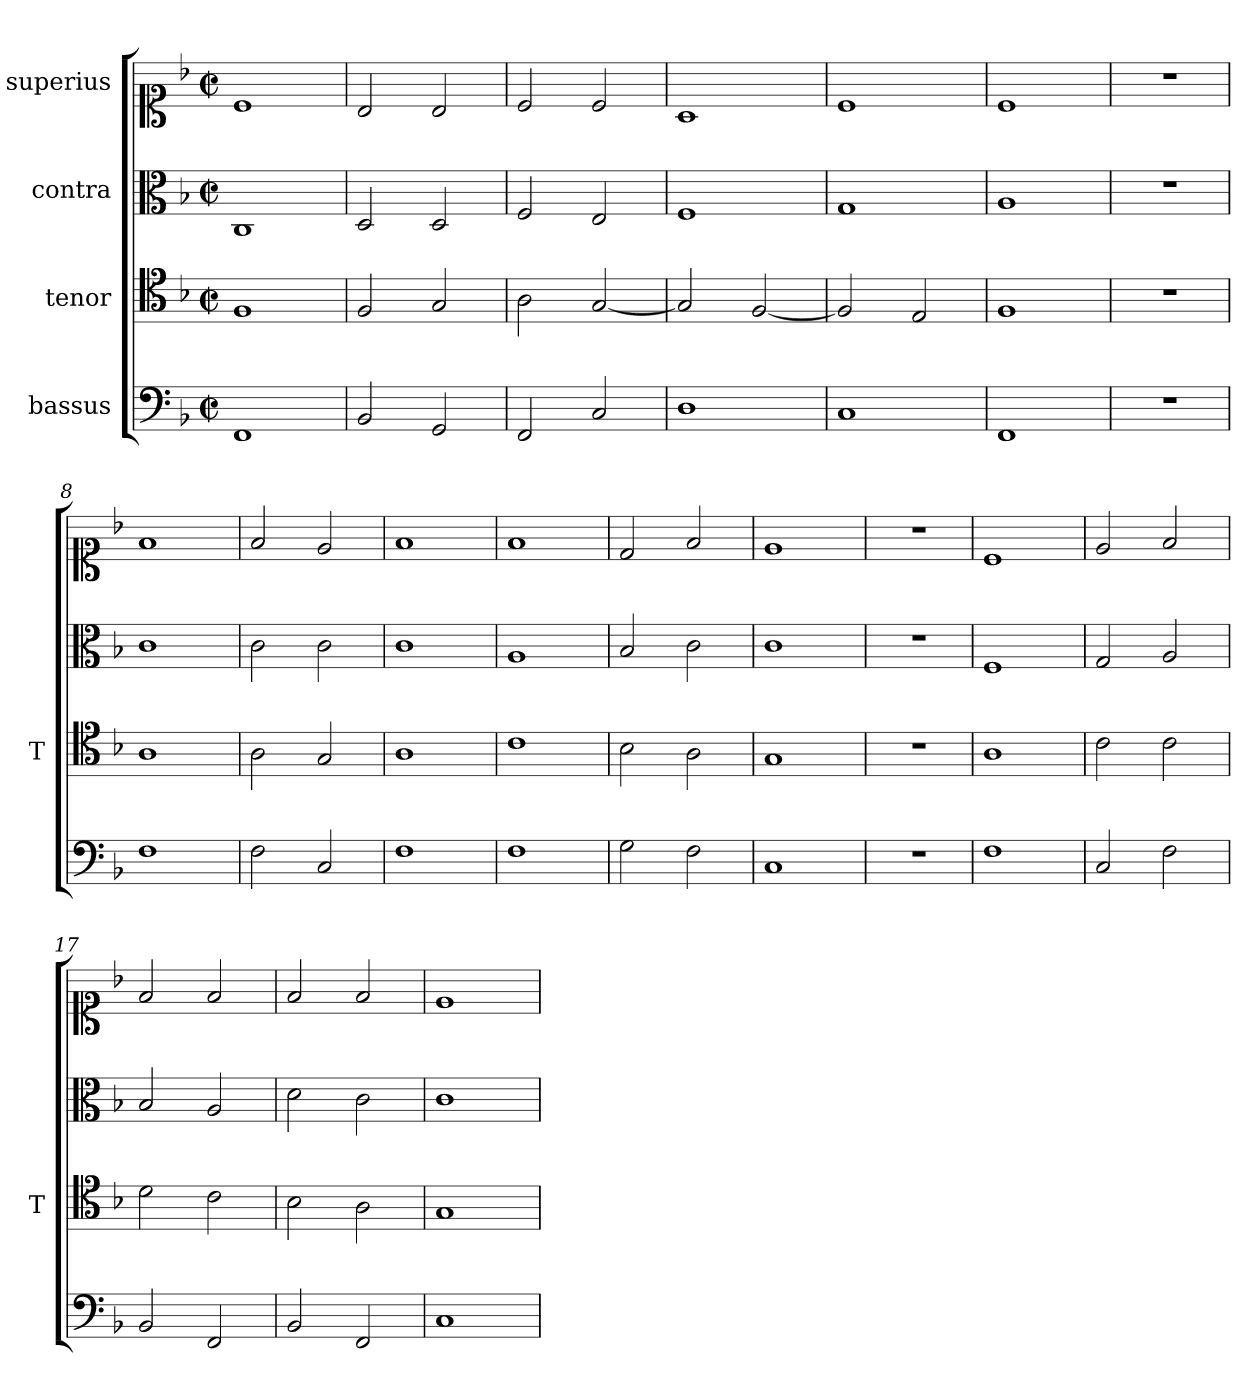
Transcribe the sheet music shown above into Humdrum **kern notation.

**kern	**kern	**kern	**kern
*part4	*part3	*part2	*part1
*staff4	*staff3	*staff2	*staff1
*I"bassus	*I"tenor	*I"contra	*I"superius
*	*I'T	*	*
*clefF4	*clefC4	*clefC3	*clefC1
*k[b-]	*k[b-]	*k[b-]	*k[b-]
*M2/2	*M2/2	*M2/2	*M2/2
*met(c|)	*met(c|)	*met(c|)	*met(c|)
=1	=1	=1	=1
1FF	1F	1C	1c
=2	=2	=2	=2
2BB-	2F	2D	2B-
2GG	2G	2D	2B-
=3	=3	=3	=3
2FF	2A	2F	2c
2C	[2G	2E	2c
=4	=4	=4	=4
1D	2G]	1F	1A
.	[2F	.	.
=5	=5	=5	=5
1C	2F]	1G	1c
.	2E	.	.
=6	=6	=6	=6
1FF	1F	1A	1c
=7	=7	=7	=7
1r	1r	1r	1r
=8	=8	=8	=8
1F	1A	1c	1f
=9	=9	=9	=9
2F	2A	2c	2f
2C	2G	2c	2e
=10	=10	=10	=10
1F	1A	1c	1f
=11	=11	=11	=11
1F	1c	1A	1f
=12	=12	=12	=12
2G	2B-	2B-	2d
2F	2A	2c	2f
=13	=13	=13	=13
1C	1G	1c	1e
=14	=14	=14	=14
1r	1r	1r	1r
=15	=15	=15	=15
1F	1A	1F	1c
=16	=16	=16	=16
2C	2c	2G	2e
2F	2c	2A	2f
=17	=17	=17	=17
2BB-	2d	2B-	2f
2FF	2c	2A	2f
=18	=18	=18	=18
2BB-	2B-	2d	2f
2FF	2A	2c	2f
=19	=19	=19	=19
1C	1G	1c	1e
=	=	=	=
*-	*-	*-	*-
